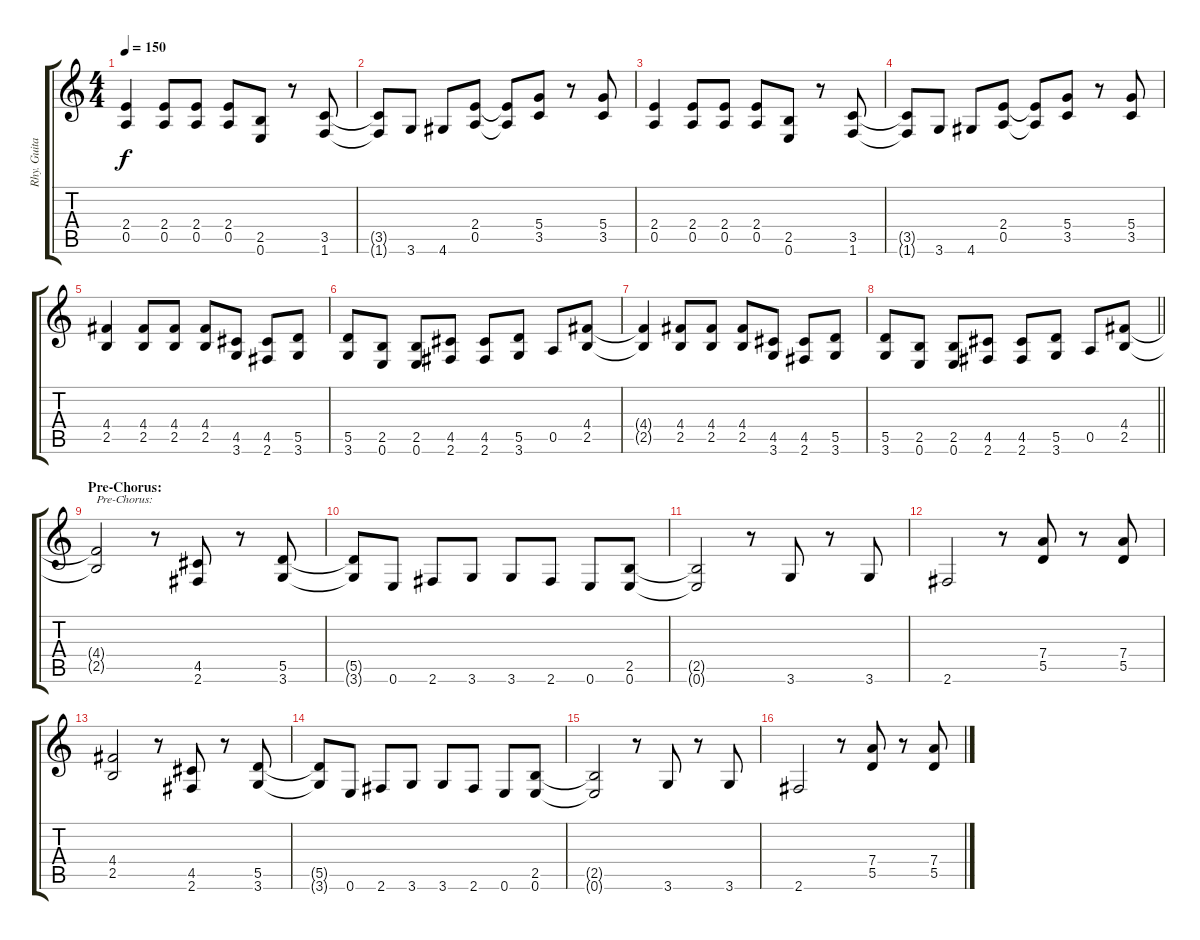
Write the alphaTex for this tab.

\track ("Rhy. Guitar 1" "Rhy. Guita") {instrument acousticguitarsteel}
\staff {score tabs}
\tuning (E4 B3 G3 D3 A2 E2) {hide}
\ts (4 4)
\tempo 150
\clef g2
\ks c
(2.4{t} 0.5{t}).4{dy f} (2.4 0.5).8 (2.4 0.5).8 (2.4 0.5).8 (2.5 0.6).8 r.8 (3.5 1.6).8 |
(3.5{t} 1.6{t}).8 3.6.8 4.6.8 (2.4 0.5).8 (2.4{t} 0.5{t}).8 (5.4 3.5).8 r.8 (5.4 3.5).8 |
(2.4 0.5).4 (2.4 0.5).8 (2.4 0.5).8 (2.4 0.5).8 (2.5 0.6).8 r.8 (3.5 1.6).8 |
(3.5{t} 1.6{t}).8 3.6.8 4.6.8 (2.4 0.5).8 (2.4{t} 0.5{t}).8 (5.4 3.5).8 r.8 (5.4 3.5).8 |
(4.4 2.5).4 (4.4 2.5).8 (4.4 2.5).8 (4.4 2.5).8 (4.5 3.6).8 (4.5 2.6).8 (5.5 3.6).8 |
(5.5 3.6).8 (2.5 0.6).8 (2.5 0.6).8 (4.5 2.6).8 (4.5 2.6).8 (5.5 3.6).8 0.5.8 (4.4 2.5).8 |
(4.4{t} 2.5{t}).4 (4.4 2.5).8 (4.4 2.5).8 (4.4 2.5).8 (4.5 3.6).8 (4.5 2.6).8 (5.5 3.6).8 |
\barLineRight lightlight
(5.5 3.6).8 (2.5 0.6).8 (2.5 0.6).8 (4.5 2.6).8 (4.5 2.6).8 (5.5 3.6).8 0.5.8 (4.4 2.5).8 |
\section ("" "Pre-Chorus:")
(4.4{t} 2.5{t}).2{txt "Pre-Chorus:"} r.8 (4.5 2.6).8 r.8 (5.5 3.6).8 |
(5.5{t} 3.6{t}).8 0.6.8 2.6.8 3.6.8 3.6.8 2.6.8 0.6.8 (2.5 0.6).8 |
(2.5{t} 0.6{t}).2 r.8 3.6.8 r.8 3.6.8 |
2.6.2 r.8 (7.4 5.5).8 r.8 (7.4 5.5).8 |
(4.4 2.5).2 r.8 (4.5 2.6).8 r.8 (5.5 3.6).8 |
(5.5{t} 3.6{t}).8 0.6.8 2.6.8 3.6.8 3.6.8 2.6.8 0.6.8 (2.5 0.6).8 |
(2.5{t} 0.6{t}).2 r.8 3.6.8 r.8 3.6.8 |
2.6.2 r.8 (7.4 5.5).8 r.8 (7.4 5.5).8
